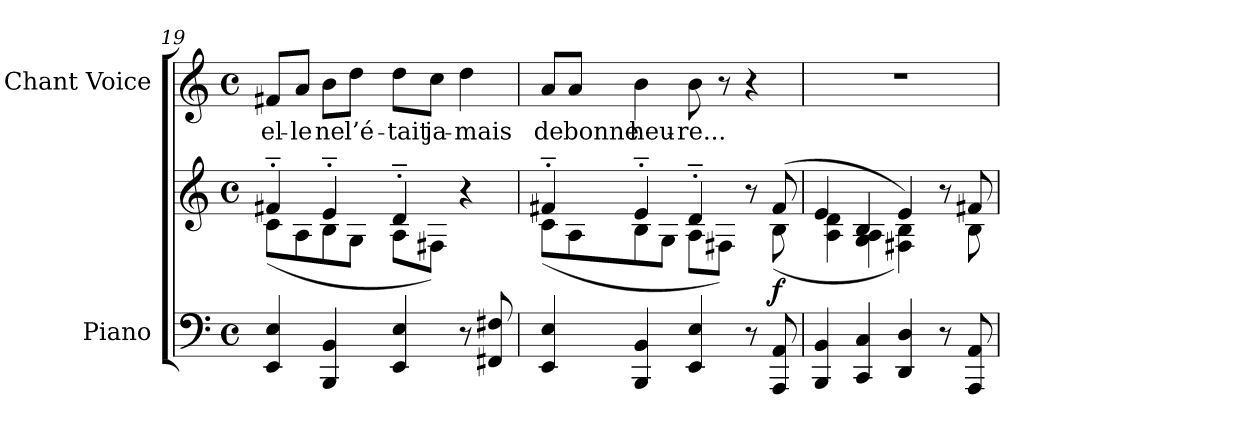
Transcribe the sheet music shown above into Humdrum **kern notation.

**kern	**kern	**dynam	**kern	**text
*part2	*part2	*part2	*part1	*part1
*staff3	*staff2	*staff2/3	*staff1	*staff1
*I"Piano	*	*	*I"Chant Voice	*
*I'Pno	*	*	*	*
*clefF4	*clefG2	*	*clefG2	*
*k[]	*k[]	*	*k[]	*
*M4/4	*M4/4	*	*M4/4	*
*met(c)	*met(c)	*	*met(c)	*
=19	=19	=19	=19	=19
*	*^	*	*	*
4EE/ 4E/	4f#X'~/	(8c\L	.	8f#X/L	el-
.	.	8A\	.	8a/J	-le
4BBB/ 4BB/	4e'~/	8B\	.	8b\L	ne
.	.	8G\J	.	8dd\J	l’é-
4EE/ 4E/	4d'~/	8A\L	.	8dd\L	-tait
.	.	8F#X\J)	.	8cc\J	ja-
8r	4r	4ryy	.	4dd\	-mais
8FF#X/ 8F#X/	.	.	.	.	.
=20	=20	=20	=20	=20	=20
4EE/ 4E/	4f#X'~/	(8c\L	.	8a/L	de
.	.	8A\	.	8a/J	bonne
4BBB/ 4BB/	4e'~/	8B\	.	4b\	heu-
.	.	8G\J	.	.	.
4EE/ 4E/	4d'~/	8A\L	.	8b\	-re...
.	.	8F#X\J)	.	8r	.
8r	8r	8ryy	.	4r	.
!	!	!	!LO:DY:b	!	!
8AAA/ 8AA/	(8f#/	(8B\	f	.	.
=21	=21	=21	=21	=21	=21
4BBB/ 4BB/	4e/	4A\ 4d\	.	1r	.
4CC/ 4C/	4B/	4G\ 4A\	.	.	.
4DD/ 4D/	4e/)	4F#X\ 4B\)	.	.	.
8r	8r	8ryy	.	.	.
8AAA/ 8AA/	8f#X/	8B\	.	.	.
*	*v	*v	*	*	*
=	=	=	=	=
*-	*-	*-	*-	*-
